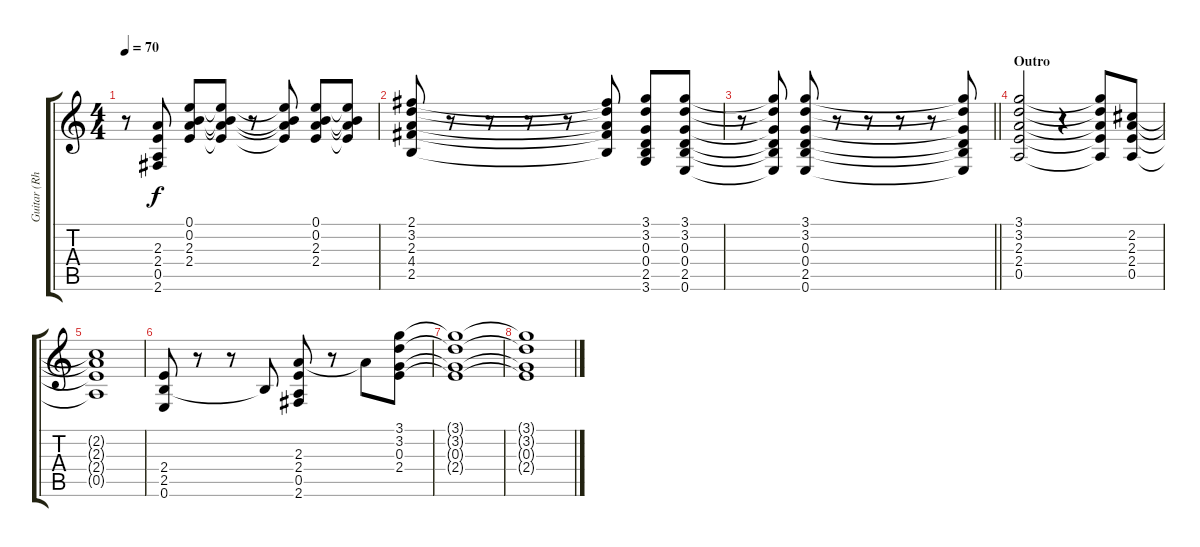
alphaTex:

\track ("Guitar (Rhythm)" "Guitar (Rh") {instrument acousticguitarsteel}
\staff {score tabs}
\tuning (E4 B3 G3 D3 A2 E2) {hide}
\ts (4 4)
\tempo 70
\clef g2
\ks c
r.8{dy f} (2.3{t} 2.4{t} 0.5{t} 2.6{t}).8 (0.1 0.2 2.3 2.4).8 (0.1{t} 0.2{t} 2.3{t} 2.4{t}).8 r.8 (0.1{t} 0.2{t} 2.3{t} 2.4{t}).8 (0.1 0.2 2.3 2.4).8 (0.1{t} 0.2{t} 2.3{t} 2.4{t}).8 |
(2.1 3.2 2.3 4.4 2.5).8 r.8 r.8 r.8 r.8 (2.1{t} 3.2{t} 2.3{t} 4.4{t} 2.5{t}).8 (3.1 3.2 0.3 0.4 2.5 3.6).8 (3.1 3.2 0.3 0.4 2.5 0.6).8 |
\barLineRight lightlight
r.8 (3.1{t} 3.2{t} 0.3{t} 0.4{t} 2.5{t} 0.6{t}).8 (3.1 3.2 0.3 0.4 2.5 0.6).8 r.8 r.8 r.8 r.8 (3.1{t} 3.2{t} 0.3{t} 0.4{t} 2.5{t} 0.6{t}).8 |
\section ("" "Outro")
(3.1 3.2 2.3 2.4 0.5).2 r.4 (3.1{t} 3.2{t} 2.3{t} 2.4{t} 0.5{t}).8 (2.2 2.3 2.4 0.5).8 |
(2.2{t} 2.3{t} 2.4{t} 0.5{t}).1 |
(2.4 2.5 0.6).8 r.8 r.8 2.5{t}.8 (2.3 2.4 0.5 2.6).8 r.8 2.3{t}.8 (3.1 3.2 0.3 2.4).8 |
(3.1{t} 3.2{t} 0.3{t} 2.4{t}).1 |
(3.1{t} 3.2{t} 0.3{t} 2.4{t}).1
